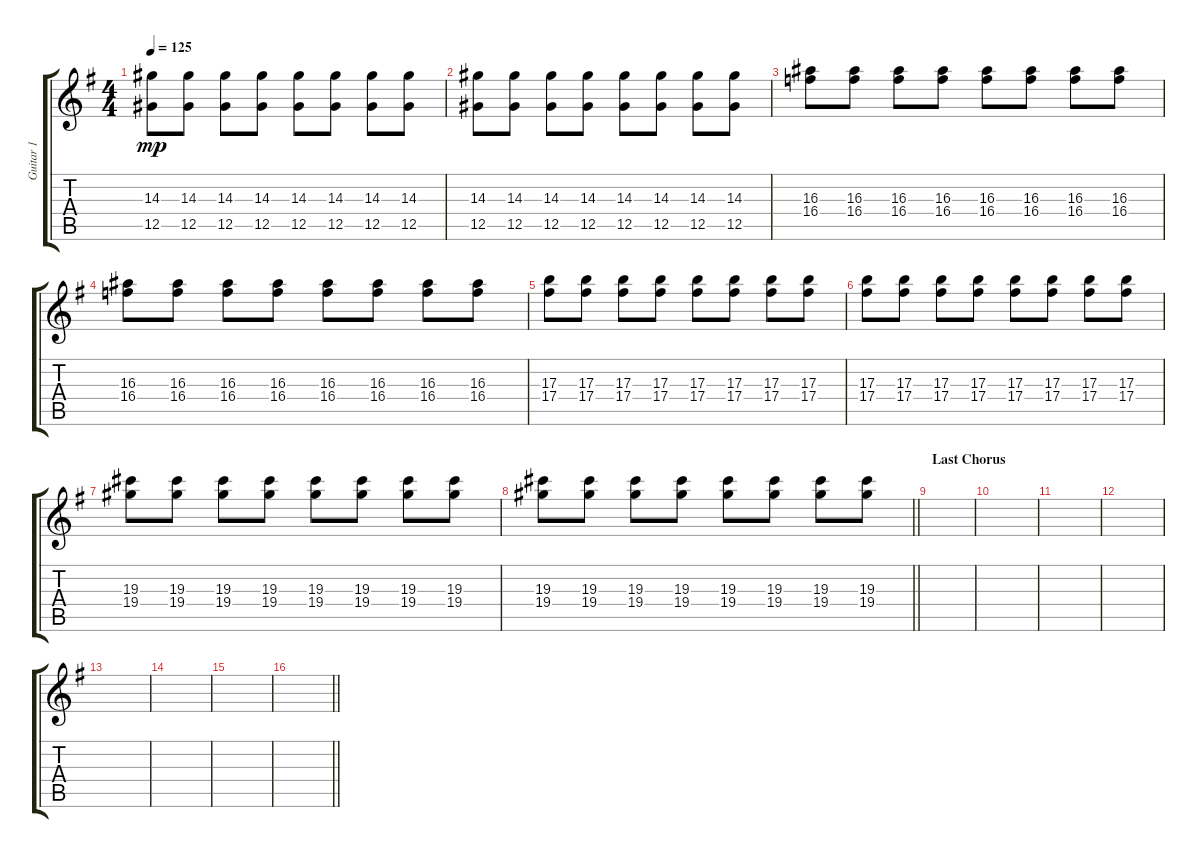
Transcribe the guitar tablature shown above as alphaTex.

\track ("Guitar 1" "Guitar 1") {instrument overdrivenguitar}
\staff {score tabs}
\tuning (Eb4 Bb3 Gb3 Db3 Ab2 Eb2) {hide}
\ts (4 4)
\tempo 125
\clef g2
\ks g
(14.3 12.5).8{dy mp} (14.3 12.5).8 (14.3 12.5).8 (14.3 12.5).8 (14.3 12.5).8 (14.3 12.5).8 (14.3 12.5).8 (14.3 12.5).8 |
(14.3 12.5).8 (14.3 12.5).8 (14.3 12.5).8 (14.3 12.5).8 (14.3 12.5).8 (14.3 12.5).8 (14.3 12.5).8 (14.3 12.5).8 |
(16.3 16.4).8 (16.3 16.4).8 (16.3 16.4).8 (16.3 16.4).8 (16.3 16.4).8 (16.3 16.4).8 (16.3 16.4).8 (16.3 16.4).8 |
(16.3 16.4).8 (16.3 16.4).8 (16.3 16.4).8 (16.3 16.4).8 (16.3 16.4).8 (16.3 16.4).8 (16.3 16.4).8 (16.3 16.4).8 |
(17.3 17.4).8 (17.3 17.4).8 (17.3 17.4).8 (17.3 17.4).8 (17.3 17.4).8 (17.3 17.4).8 (17.3 17.4).8 (17.3 17.4).8 |
(17.3 17.4).8 (17.3 17.4).8 (17.3 17.4).8 (17.3 17.4).8 (17.3 17.4).8 (17.3 17.4).8 (17.3 17.4).8 (17.3 17.4).8 |
(19.3 19.4).8 (19.3 19.4).8 (19.3 19.4).8 (19.3 19.4).8 (19.3 19.4).8 (19.3 19.4).8 (19.3 19.4).8 (19.3 19.4).8 |
\barLineRight lightlight
(19.3 19.4).8 (19.3 19.4).8 (19.3 19.4).8 (19.3 19.4).8 (19.3 19.4).8 (19.3 19.4).8 (19.3 19.4).8 (19.3 19.4).8 |
\section ("" "Last Chorus")
|
|
|
|
|
|
|
\barLineRight lightlight
